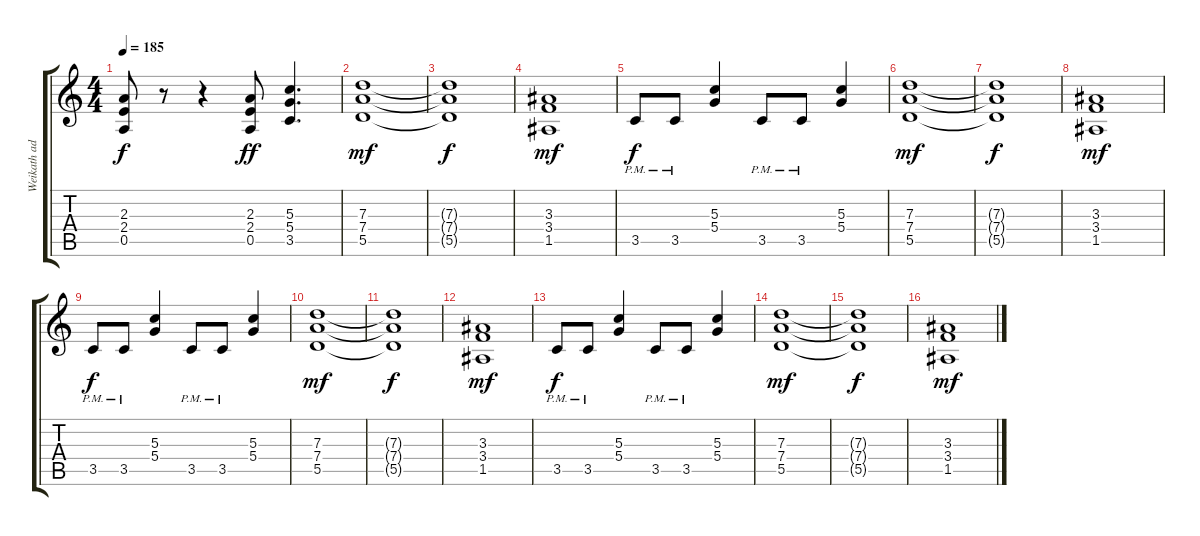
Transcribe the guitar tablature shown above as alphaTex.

\track ("Weikath adicional" "Weikath ad") {instrument overdrivenguitar}
\staff {score tabs}
\tuning (E4 B3 G3 D3 A2 E2) {hide}
\ts (4 4)
\tempo 185
\clef g2
\ks c
(2.3 2.4 0.5).8{dy f} r.8 r.4 (2.3 2.4 0.5).8{dy ff} (5.3 5.4 3.5).4{d} |
(7.3 7.4 5.5).1{dy mf} |
(7.3{t} 7.4{t} 5.5{t}).1{dy f} |
(3.3 3.4 1.5).1{dy mf} |
3.5{pm}.8{dy f} 3.5{pm}.8 (5.3 5.4).4 3.5{pm}.8 3.5{pm}.8 (5.3 5.4).4 |
(7.3 7.4 5.5).1{dy mf} |
(7.3{t} 7.4{t} 5.5{t}).1{dy f} |
(3.3 3.4 1.5).1{dy mf} |
3.5{pm}.8{dy f} 3.5{pm}.8 (5.3 5.4).4 3.5{pm}.8 3.5{pm}.8 (5.3 5.4).4 |
(7.3 7.4 5.5).1{dy mf} |
(7.3{t} 7.4{t} 5.5{t}).1{dy f} |
(3.3 3.4 1.5).1{dy mf} |
3.5{pm}.8{dy f} 3.5{pm}.8 (5.3 5.4).4 3.5{pm}.8 3.5{pm}.8 (5.3 5.4).4 |
(7.3 7.4 5.5).1{dy mf} |
(7.3{t} 7.4{t} 5.5{t}).1{dy f} |
(3.3 3.4 1.5).1{dy mf}
